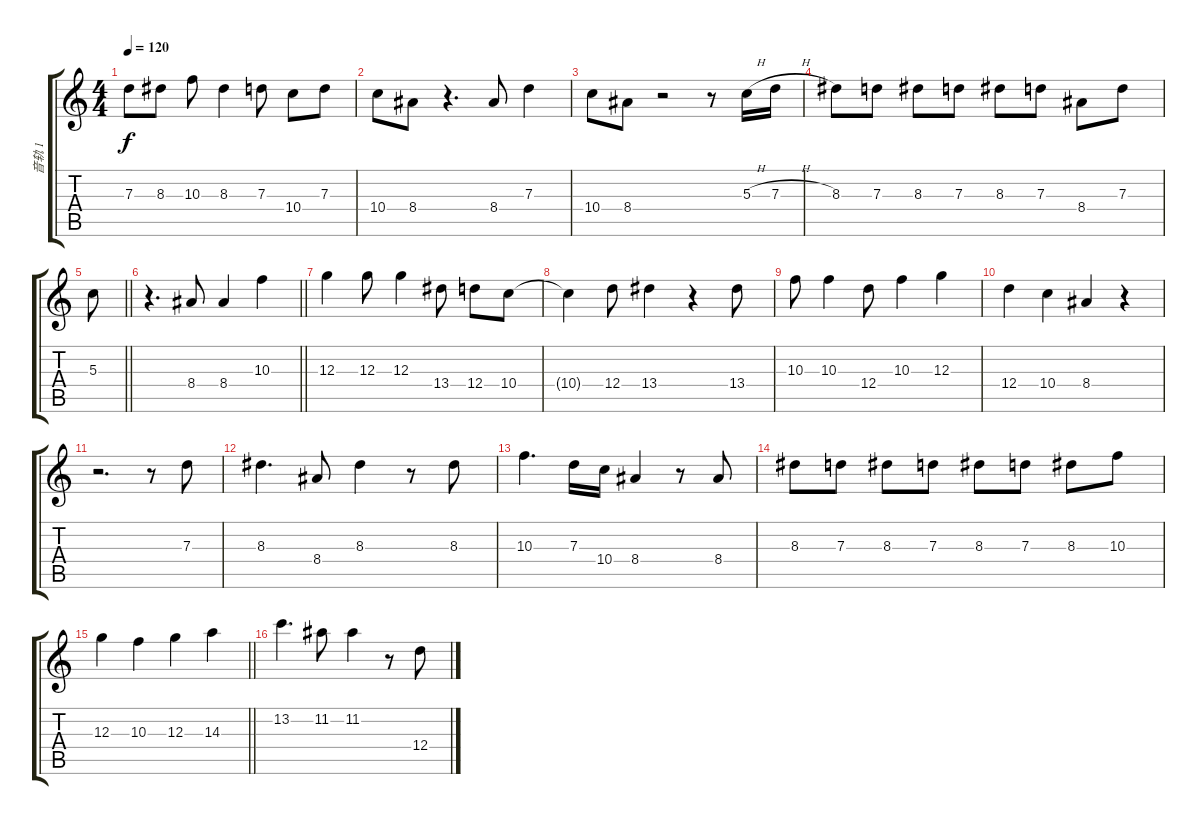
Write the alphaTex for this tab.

\track ("音轨 1" "音轨 1") {instrument acousticguitarsteel}
\staff {score tabs}
\tuning (E4 B3 G3 D3 A2 E2) {hide}
\ts (4 4)
\tempo 120
\clef g2
\ks c
7.3.8{dy f} 8.3.8 10.3.8 8.3.4 7.3.8 10.4.8 7.3.8 |
10.4.8 8.4.8 r.4{d} 8.4.8 7.3.4 |
10.4.8 8.4.8 r.2 r.8 5.3{h}.16 7.3{h}.16 |
8.3.8 7.3.8 8.3.8 7.3.8 8.3.8 7.3.8 8.4.8 7.3.8 |
\barLineRight lightlight
5.3.8 |
\barLineRight lightlight
r.4{d} 8.4.8 8.4.4 10.3.4 |
12.3.4 12.3.8 12.3.4 13.4.8 12.4.8 10.4.8 |
10.4{t}.4 12.4.8 13.4.4 r.4 13.4.8 |
10.3.8 10.3.4 12.4.8 10.3.4 12.3.4 |
12.4.4 10.4.4 8.4.4 r.4 |
r.2{d} r.8 7.3.8 |
8.3.4{d} 8.4.8 8.3.4 r.8 8.3.8 |
10.3.4{d} 7.3.16 10.4.16 8.4.4 r.8 8.4.8 |
8.3.8 7.3.8 8.3.8 7.3.8 8.3.8 7.3.8 8.3.8 10.3.8 |
\barLineRight lightlight
12.3.4 10.3.4 12.3.4 14.3.4 |
13.2.4{d} 11.2.8 11.2.4 r.8 12.4.8
